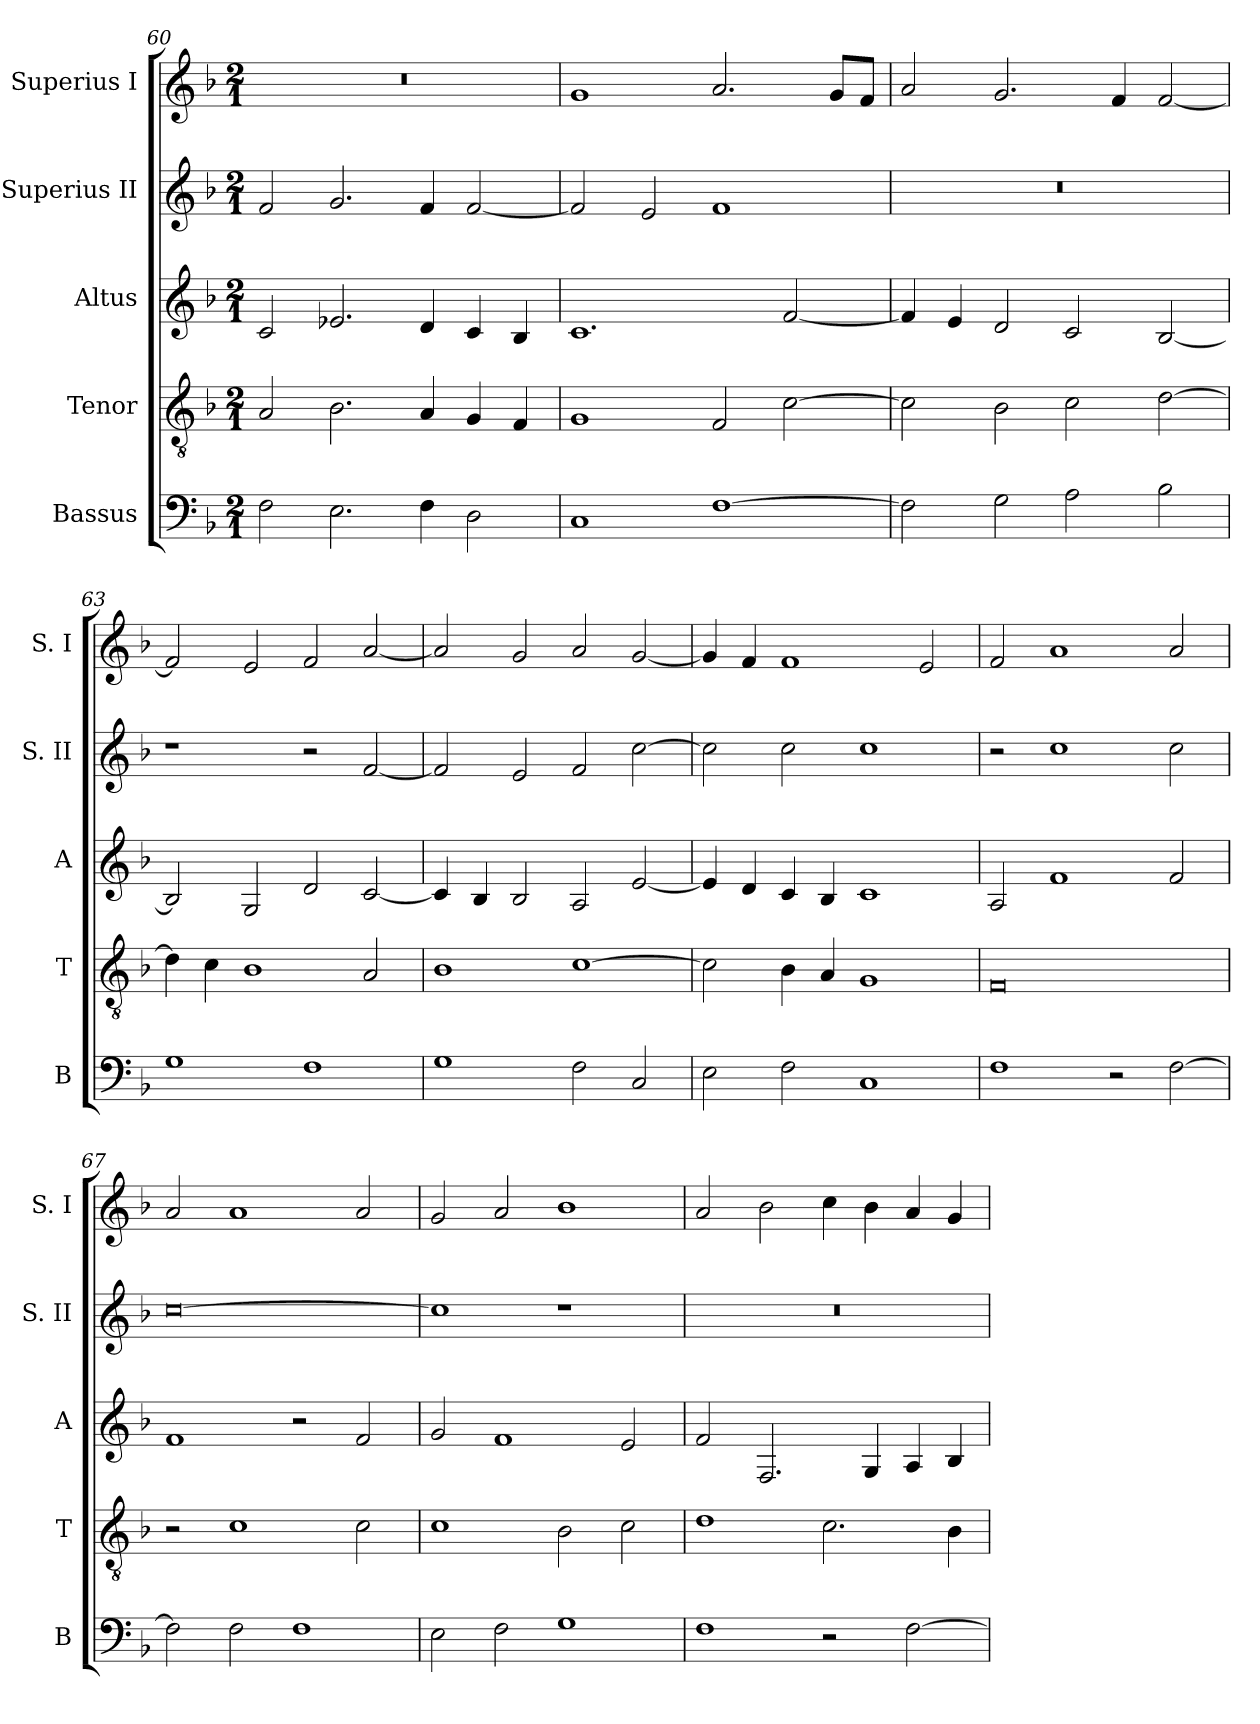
**kern	**kern	**kern	**kern	**kern
*part5	*part4	*part3	*part2	*part1
*staff5	*staff4	*staff3	*staff2	*staff1
*I"Bassus	*I"Tenor	*I"Altus	*I"Superius II	*I"Superius I
*I'B	*I'T	*I'A	*I'S. II	*I'S. I
*clefF4	*clefGv2	*clefG2	*clefG2	*clefG2
*k[b-]	*k[b-]	*k[b-]	*k[b-]	*k[b-]
*F:	*F:	*F:	*F:	*F:
*M2/1	*M2/1	*M2/1	*M2/1	*M2/1
=60	=60	=60	=60	=60
2F	2A	2c	2f	0r
2.E	2.B-	2.e-X	2.g	.
4F	4A	4d	4f	.
2D	4G	4c	[2f	.
.	4F	4B-	.	.
=61	=61	=61	=61	=61
1C	1G	1.c	2f]	1g
.	.	.	2e	.
[1F	2F	.	1f	2.a
.	[2c	[2f	.	.
.	.	.	.	8gL
.	.	.	.	8fJ
=62	=62	=62	=62	=62
2F]	2c]	4f]	0r	2a
.	.	4e	.	.
2G	2B-	2d	.	2.g
2A	2c	2c	.	.
.	.	.	.	4f
2B-	[2d	[2B-	.	[2f
=63	=63	=63	=63	=63
1G	4d]	2B-]	1r	2f]
.	4c	.	.	.
.	1B-	2G	.	2e
1F	.	2d	2r	2f
.	2A	[2c	[2f	[2a
=64	=64	=64	=64	=64
1G	1B-	4c]	2f]	2a]
.	.	4B-	.	.
.	.	2B-	2e	2g
2F	[1c	2A	2f	2a
2C	.	[2e	[2cc	[2g
=65	=65	=65	=65	=65
2E	2c]	4e]	2cc]	4g]
.	.	4d	.	4f
2F	4B-	4c	2cc	1f
.	4A	4B-	.	.
1C	1G	1c	1cc	.
.	.	.	.	2e
=66	=66	=66	=66	=66
1F	0F	2A	2r	2f
.	.	1f	1cc	1a
2r	.	.	.	.
[2F	.	2f	2cc	2a
=67	=67	=67	=67	=67
2F]	2r	1f	[0cc	2a
2F	1c	.	.	1a
1F	.	2r	.	.
.	2c	2f	.	2a
=68	=68	=68	=68	=68
2E	1c	2g	1cc]	2g
2F	.	1f	.	2a
1G	2B-	.	1r	1b-
.	2c	2e	.	.
=69	=69	=69	=69	=69
1F	1d	2f	0r	2a
.	.	2.F	.	2b-
2r	2.c	.	.	4cc
.	.	4G	.	4b-
[2F	.	4A	.	4a
.	4B-	4B-	.	4g
=	=	=	=	=
*-	*-	*-	*-	*-
